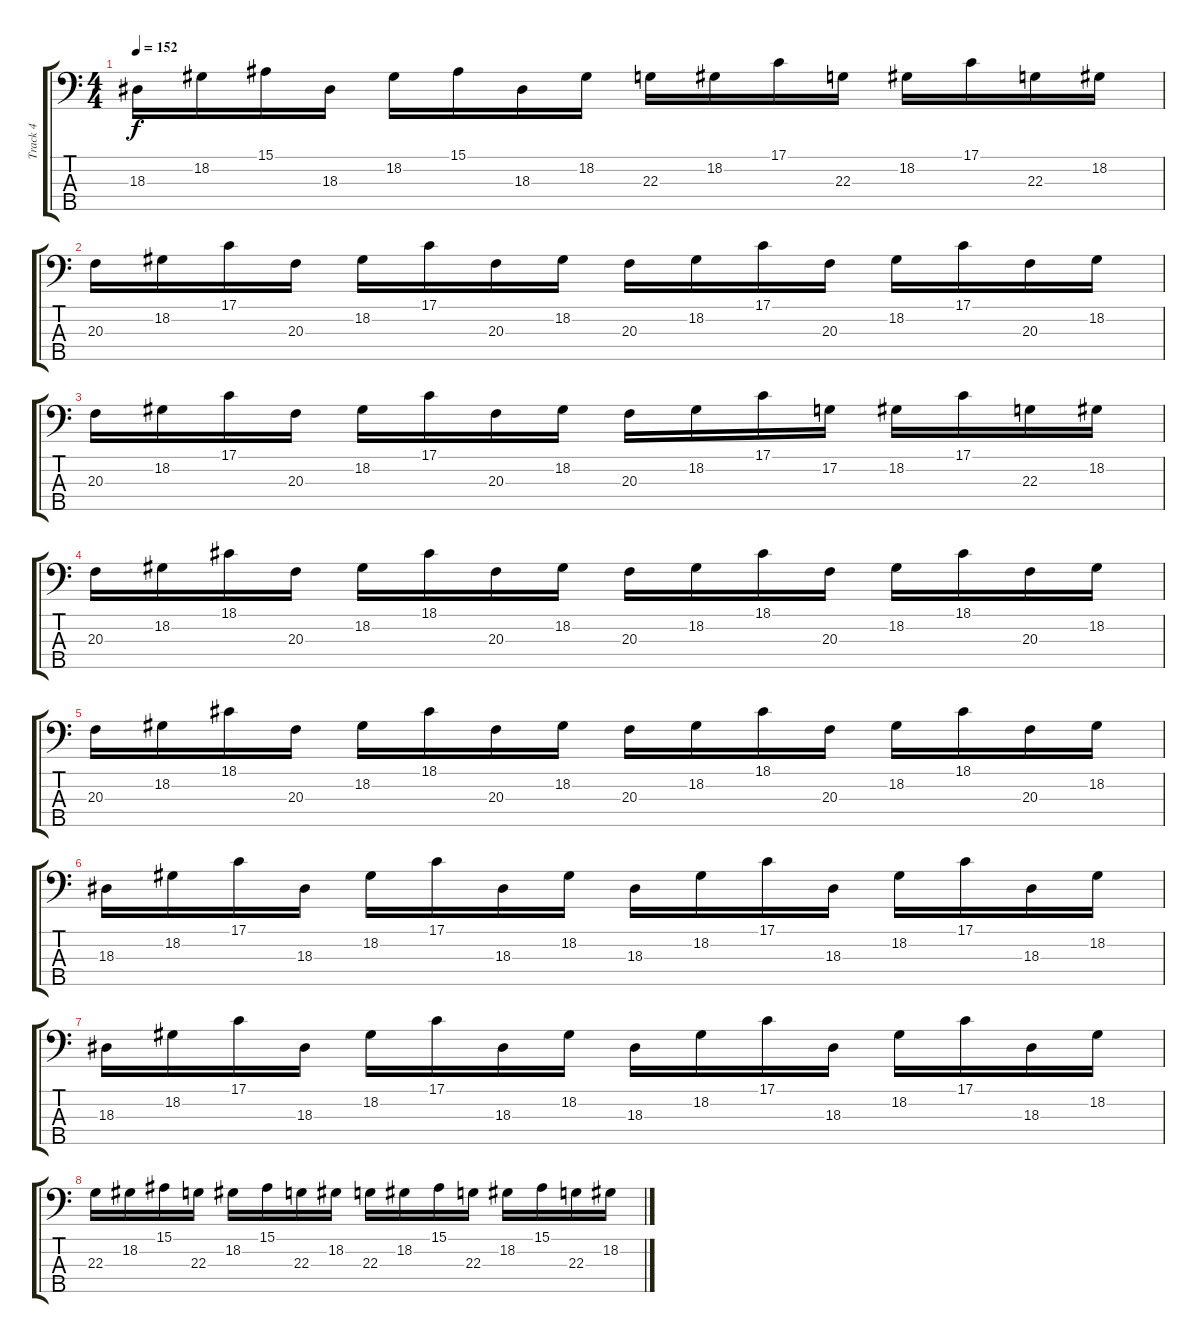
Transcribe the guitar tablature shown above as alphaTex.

\track ("Track 4" "Track 4") {instrument seashore}
\staff {score tabs}
\tuning (G2 D2 A1 E1 B0) {hide}
\ts (4 4)
\tempo 152
\clef f4
\ks c
18.3.16{dy f} 18.2.16 15.1.16 18.3.16 18.2.16 15.1.16 18.3.16 18.2.16 22.3.16 18.2.16 17.1.16 22.3.16 18.2.16 17.1.16 22.3.16 18.2.16 |
20.3.16 18.2.16 17.1.16 20.3.16 18.2.16 17.1.16 20.3.16 18.2.16 20.3.16 18.2.16 17.1.16 20.3.16 18.2.16 17.1.16 20.3.16 18.2.16 |
20.3.16 18.2.16 17.1.16 20.3.16 18.2.16 17.1.16 20.3.16 18.2.16 20.3.16 18.2.16 17.1.16 17.2.16 18.2.16 17.1.16 22.3.16 18.2.16 |
20.3.16 18.2.16 18.1.16 20.3.16 18.2.16 18.1.16 20.3.16 18.2.16 20.3.16 18.2.16 18.1.16 20.3.16 18.2.16 18.1.16 20.3.16 18.2.16 |
20.3.16 18.2.16 18.1.16 20.3.16 18.2.16 18.1.16 20.3.16 18.2.16 20.3.16 18.2.16 18.1.16 20.3.16 18.2.16 18.1.16 20.3.16 18.2.16 |
18.3.16 18.2.16 17.1.16 18.3.16 18.2.16 17.1.16 18.3.16 18.2.16 18.3.16 18.2.16 17.1.16 18.3.16 18.2.16 17.1.16 18.3.16 18.2.16 |
18.3.16 18.2.16 17.1.16 18.3.16 18.2.16 17.1.16 18.3.16 18.2.16 18.3.16 18.2.16 17.1.16 18.3.16 18.2.16 17.1.16 18.3.16 18.2.16 |
22.3.16 18.2.16 15.1.16 22.3.16 18.2.16 15.1.16 22.3.16 18.2.16 22.3.16 18.2.16 15.1.16 22.3.16 18.2.16 15.1.16 22.3.16 18.2.16
